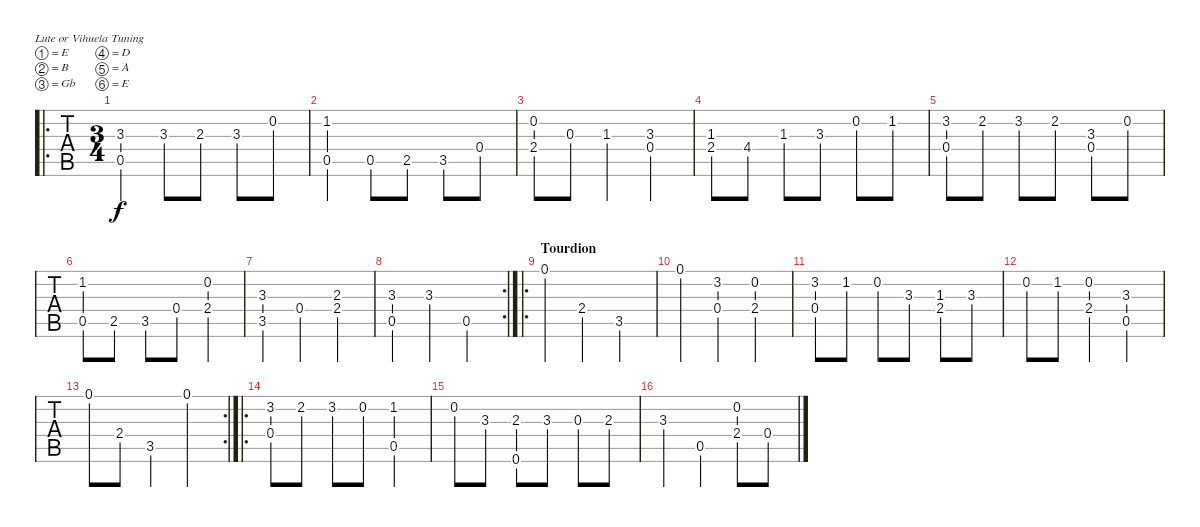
\defaultSystemsLayout 4
\bracketExtendMode groupsimilarinstruments
\singleTrackTrackNamePolicy hidden
\multiTrackTrackNamePolicy hidden
\firstSystemTrackNameOrientation horizontal
\otherSystemsTrackNameOrientation horizontal
\track "" {instrument acousticguitarnylon}
\staff {tabs}
\tuning (E4 B3 Gb3 D3 A2 E2)
\ro
\ts (3 4)
\tempo (120 hide)
\clef g2
\ks c
(0.5 3.3).4{dy f} 3.3.8 2.3.8 3.3.8 0.2.8 |
(0.5 1.2).4 0.5.8 2.5.8 3.5.8 0.4.8 |
(2.4 0.2).8 0.3.8 1.3.4 (0.4 3.3).4 |
(2.4 1.3).8 4.4.8 1.3.8 3.3.8 0.2.8 1.2.8 |
(0.4 3.2).8 2.2.8 3.2.8 2.2.8 (0.4 3.3).8 0.2.8 |
(0.5 1.2).8 2.5.8 3.5.8 0.4.8 (2.4 0.2).4 |
(3.5 3.3).4 0.4.4 (2.4 2.3).4 |
\rc 2
(0.5 3.3).4 3.3.4 0.5.4 |
\ro
\section ("" "Tourdion")
0.1.4 2.4.4 3.5.4 |
0.1.4 (0.4 3.2).4 (2.4 0.2).4 |
(0.4 3.2).8 1.2.8 0.2.8 3.3.8 (2.4 1.3).8 3.3.8 |
0.2.8 1.2.8 (2.4 0.2).4 (0.5 3.3).4 |
\rc 2
0.1.8 2.4.8 3.5.4 0.1.4 |
\ro
(0.4 3.2).8 2.2.8 3.2.8 0.2.8 (0.5 1.2).4 |
0.2.8 3.3.8 (0.6 2.3).8 3.3.8 0.3.8 2.3.8 |
3.3.4 0.5.4 (2.4 0.2).8 0.4.8
